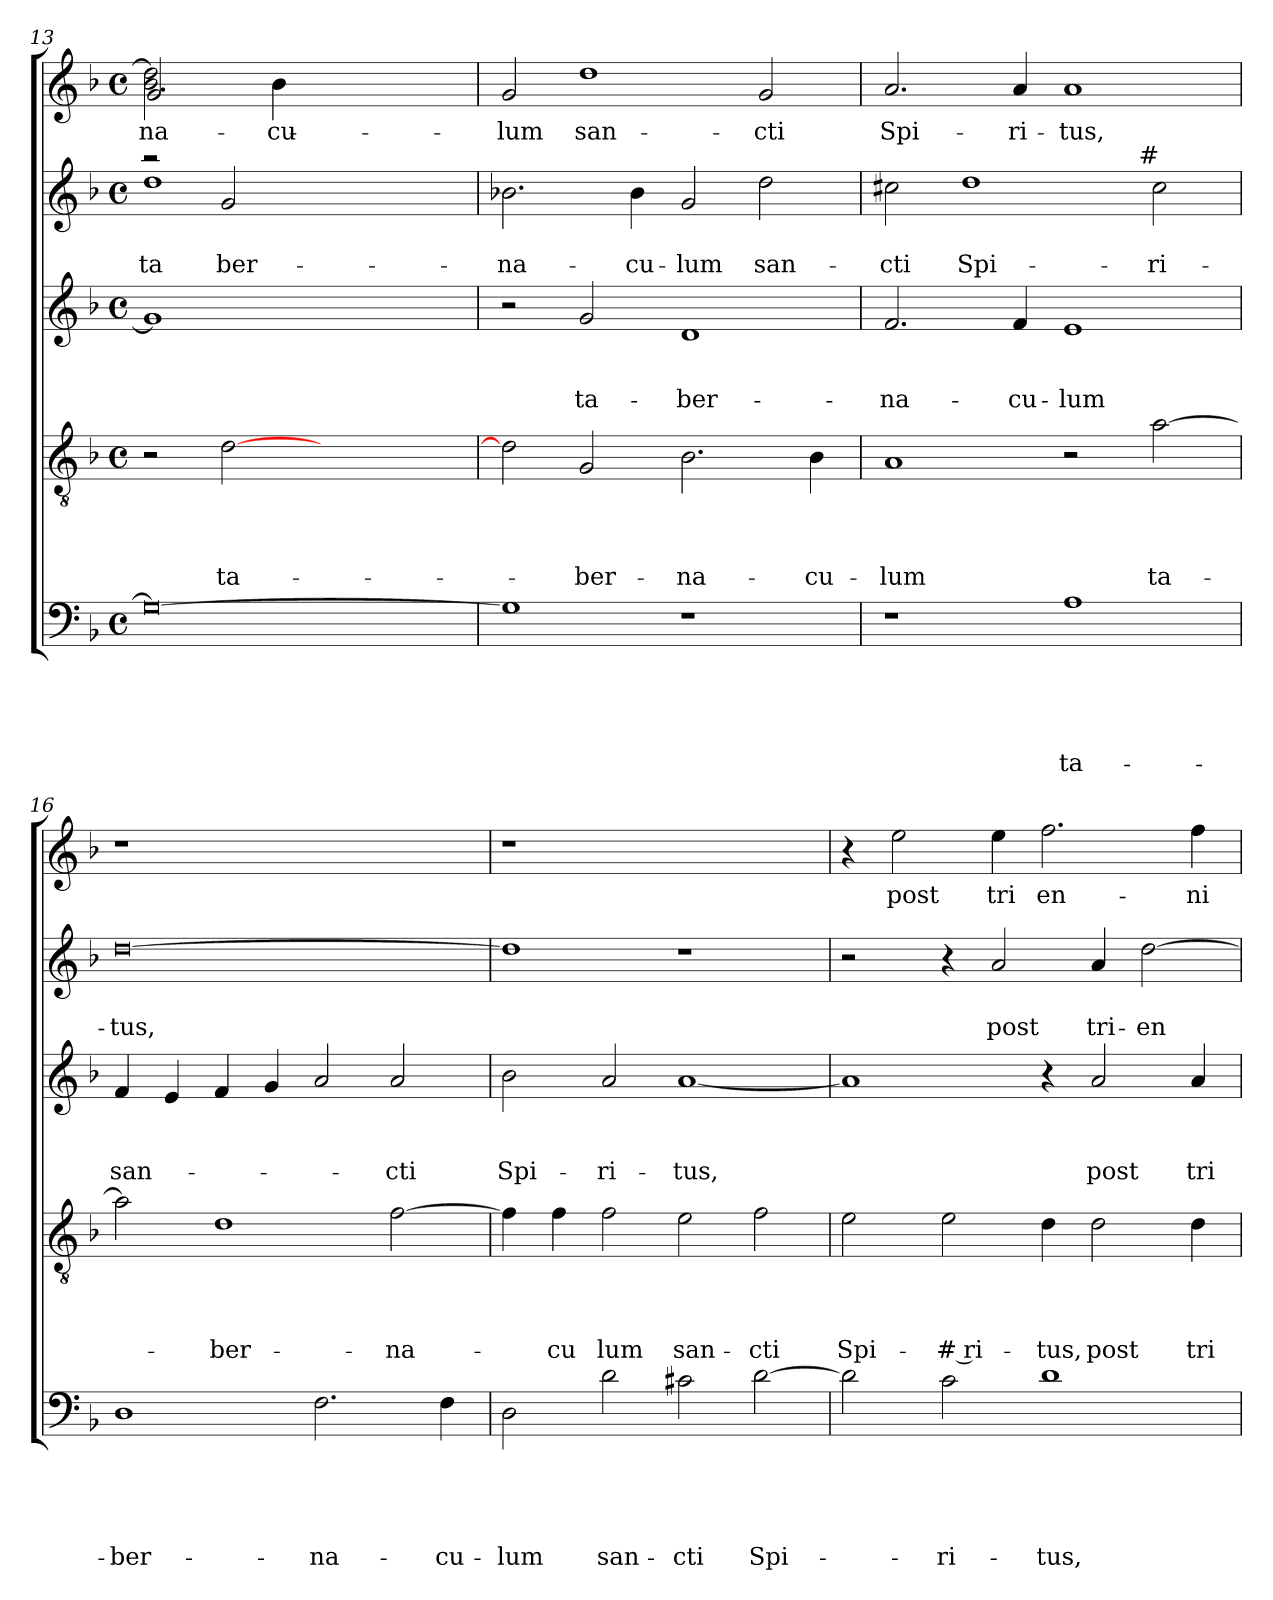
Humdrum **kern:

**kern	**text	**text	**text	**text	**text	**kern	**text	**text	**text	**text	**kern	**text	**text	**text	**kern	**text	**text	**kern	**text
*part5	*part5	*part5	*part5	*part5	*part5	*part4	*part4	*part4	*part4	*part4	*part3	*part3	*part3	*part3	*part2	*part2	*part2	*part1	*part1
*staff5	*staff5	*staff5	*staff5	*staff5	*staff5	*staff4	*staff4	*staff4	*staff4	*staff4	*staff3	*staff3	*staff3	*staff3	*staff2	*staff2	*staff2	*staff1	*staff1
*clefF4	*	*	*	*	*	*clefGv2	*	*	*	*	*clefG2	*	*	*	*clefG2	*	*	*clefG2	*
*k[b-]	*	*	*	*	*	*k[b-]	*	*	*	*	*k[b-]	*	*	*	*k[b-]	*	*	*k[b-]	*
*F:	*	*	*	*	*	*F:	*	*	*	*	*F:	*	*	*	*F:	*	*	*F:	*
*M4/4	*	*	*	*	*	*M4/4	*	*	*	*	*M4/4	*	*	*	*M4/4	*	*	*M4/4	*
*met(c)	*	*	*	*	*	*met(c)	*	*	*	*	*met(c)	*	*	*	*met(c)	*	*	*met(c)	*
=13	=13	=13	=13	=13	=13	=13	=13	=13	=13	=13	=13	=13	=13	=13	=13	=13	=13	=13	=13
*	*	*	*	*	*	*	*	*	*	*	*	*	*	*	*^	*	*	*	*
!	!	!	!	!	!	!	!	!	!	!	!	!	!	!	!	!	!	!LO:LY:b	!	!LO:LY:b
*	*	*	*	*	*	*	*	*	*	*	*	*	*	*	*	*	*	*	*^	*
*	*	*	*	*	*	*	*	*	*	*	*	*	*	*	*	*	*	*	*	*^	*
!	!	!	!	!	!	!	!	!	!	!	!	!	!	!	!	!	!	!	!	!	!	!LO:LY:b:rj
0G_	.	.	.	.	.	2r	.	.	.	.	1g]	.	.	.	2raa	1dd	.	-ta-	2dd\]	2g/	2.b-\	-na-
!	!	!	!	!	!	!	!	!	!	!LO:LY:b	!	!	!	!	!	!	!	!LO:LY:b	!	!	!	!
.	.	.	.	.	.	[>2d\	.	.	.	ta-	.	.	.	.	2g/	.	.	-ber-	1ryy	1ryy	.	.
!	!	!	!	!	!	!	!	!	!	!	!	!	!	!	!	!	!	!	!	!	!	!LO:LY:b
.	.	.	.	.	.	.	.	.	.	.	.	.	.	.	.	.	.	.	.	.	4b-\	-cu
.	.	.	.	.	.	1ryy	.	.	.	.	1ryy	.	.	.	1ryy	1ryy	.	.	.	.	1ryy	.
.	.	.	.	.	.	.	.	.	.	.	.	.	.	.	.	.	.	.	2ryy	2ryy	.	.
*	*	*	*	*	*	*	*	*	*	*	*	*	*	*	*v	*v	*	*	*	*	*	*
*	*	*	*	*	*	*	*	*	*	*	*	*	*	*	*	*	*	*	*v	*v	*
!!LO:PB:g=z
=14	=14	=14	=14	=14	=14	=14	=14	=14	=14	=14	=14	=14	=14	=14	=14	=14	=14	=14	=14	=14
!	!	!	!	!	!	!	!	!	!	!	!	!	!	!	!	!	!LO:LY:b	!	!	!LO:LY:b
*	*	*	*	*	*	*	*	*	*	*	*	*	*	*	*	*	*	*v	*v	*
1G]	.	.	.	.	.	2d\]	.	.	.	.	2r	.	.	.	2.b-X\	.	-na-	2g/	lum
!	!	!	!	!	!	!	!	!	!	!LO:LY:b	!	!	!	!LO:LY:b	!	!	!	!	!LO:LY:b
.	.	.	.	.	.	2G/	.	.	.	-ber-	2g/	.	.	ta-	.	.	.	1dd	san-
!	!	!	!	!	!	!	!	!	!	!	!	!	!	!	!	!	!LO:LY:b	!	!
.	.	.	.	.	.	.	.	.	.	.	.	.	.	.	4b-\	.	-cu-	.	.
!	!	!	!	!	!	!	!	!	!	!LO:LY:b	!	!	!	!LO:LY:b	!	!	!LO:LY:b	!	!
1r	.	.	.	.	.	2.B-\	.	.	.	-na-	1d	.	.	-ber-	2g/	.	-lum	.	.
!	!	!	!	!	!	!	!	!	!	!	!	!	!	!	!	!	!LO:LY:b	!	!LO:LY:b
.	.	.	.	.	.	.	.	.	.	.	.	.	.	.	2dd\	.	san-	2g/	-cti
!	!	!	!	!	!	!	!	!	!	!LO:LY:b	!	!	!	!	!	!	!	!	!
.	.	.	.	.	.	4B-\	.	.	.	-cu-	.	.	.	.	.	.	.	.	.
=15	=15	=15	=15	=15	=15	=15	=15	=15	=15	=15	=15	=15	=15	=15	=15	=15	=15	=15	=15
!	!	!	!	!	!	!	!	!	!	!LO:LY:b	!	!	!	!LO:LY:b	!	!	!LO:LY:b	!	!LO:LY:b
*	*	*	*	*	*	*	*	*	*	*	*	*	*	*	*^	*	*	*	*
1r	.	.	.	.	.	1A	.	.	.	-lum	2.f/	.	.	-na-	2cc#X\	1ryy	.	-cti	2.a/	Spi-
!	!	!	!	!	!	!	!	!	!	!	!	!	!	!	!	!	!	!LO:LY:b	!	!
.	.	.	.	.	.	.	.	.	.	.	.	.	.	.	1dd	.	.	Spi-	.	.
!	!	!	!	!	!	!	!	!	!	!	!	!	!	!LO:LY:b	!	!	!	!	!	!LO:LY:b
.	.	.	.	.	.	.	.	.	.	.	4f/	.	.	-cu-	.	.	.	.	4a/	-ri-
!	!	!	!	!	!LO:LY:b	!	!	!	!	!	!	!	!	!LO:LY:b:rj	!	!	!	!	!	!LO:LY:b
1A	.	.	.	.	ta-	2r	.	.	.	.	1e	.	.	-lum	.	4...ryy	.	.	1a	-tus,
!	!	!	!	!	!	!	!	!	!	!	!	!	!	!	!	!LO:TX:a:t=#	!	!	!	!
.	.	.	.	.	.	.	.	.	.	.	.	.	.	.	.	2ryy	.	.	.	.
!	!	!	!	!	!	!	!	!	!	!LO:LY:b	!	!	!	!	!	!	!	!LO:LY:b	!	!
.	.	.	.	.	.	[>2a\	.	.	.	ta-	.	.	.	.	2cc#\	.	.	-ri-	.	.
.	.	.	.	.	.	.	.	.	.	.	.	.	.	.	.	32ryy	.	.	.	.
=16	=16	=16	=16	=16	=16	=16	=16	=16	=16	=16	=16	=16	=16	=16	=16	=16	=16	=16	=16	=16
!	!	!	!	!	!LO:LY:b	!	!	!	!	!	!	!	!	!LO:LY:b	!	!	!	!LO:LY:b	!	!
*	*	*	*	*	*	*	*	*	*	*	*	*	*	*	*v	*v	*	*	*	*
1D	.	.	.	.	-ber-	2a\]	.	.	.	.	4f/	.	.	san-	[>0dd	.	-tus,	1r	.
.	.	.	.	.	.	.	.	.	.	.	4e/	.	.	.	.	.	.	.	.
!	!	!	!	!	!	!	!	!	!	!LO:LY:b	!	!	!	!	!	!	!	!	!
.	.	.	.	.	.	1d	.	.	.	-ber-	4f/	.	.	.	.	.	.	.	.
.	.	.	.	.	.	.	.	.	.	.	4g/	.	.	.	.	.	.	.	.
!	!	!	!	!	!LO:LY:b	!	!	!	!	!	!	!	!	!	!	!	!	!	!
2.F\	.	.	.	.	-na-	.	.	.	.	.	2a/	.	.	.	.	.	.	1ryy	.
!	!	!	!	!	!	!	!	!	!	!LO:LY:b	!	!	!	!LO:LY:b	!	!	!	!	!
.	.	.	.	.	.	[>2f\	.	.	.	-na-	2a/	.	.	-cti	.	.	.	.	.
!	!	!	!	!	!LO:LY:b	!	!	!	!	!	!	!	!	!	!	!	!	!	!
4F\	.	.	.	.	-cu-	.	.	.	.	.	.	.	.	.	.	.	.	.	.
=17	=17	=17	=17	=17	=17	=17	=17	=17	=17	=17	=17	=17	=17	=17	=17	=17	=17	=17	=17
!	!	!	!	!	!LO:LY:b:rj	!	!	!	!	!	!	!	!	!LO:LY:b	!	!	!	!	!
2D\	.	.	.	.	-lum	4f\]	.	.	.	.	2b-\	.	.	Spi-	1dd]	.	.	1r	.
!	!	!	!	!	!	!	!	!	!	!LO:LY:b	!	!	!	!	!	!	!	!	!
.	.	.	.	.	.	4f\	.	.	.	-cu	.	.	.	.	.	.	.	.	.
!	!	!	!	!	!LO:LY:b	!	!	!	!	!LO:LY:b	!	!	!	!LO:LY:b	!	!	!	!	!
2d\	.	.	.	.	san-	2f\	.	.	.	lum	2a/	.	.	-ri-	.	.	.	.	.
!	!	!	!	!	!LO:LY:b:rj	!	!	!	!	!LO:LY:b	!	!	!	!LO:LY:b	!	!	!	!	!
2c#X\	.	.	.	.	-cti	2e\	.	.	.	san-	[<1a	.	.	-tus,	1r	.	.	1ryy	.
!	!	!	!	!	!LO:LY:b	!	!	!	!	!LO:LY:b:rj	!	!	!	!	!	!	!	!	!
[>2d\	.	.	.	.	Spi-	2f\	.	.	.	-cti	.	.	.	.	.	.	.	.	.
=18	=18	=18	=18	=18	=18	=18	=18	=18	=18	=18	=18	=18	=18	=18	=18	=18	=18	=18	=18
!	!	!	!	!	!	!	!	!	!	!LO:LY:b	!	!	!	!	!	!	!	!	!
2d\]	.	.	.	.	.	2e\	.	.	.	Spi-	1a]	.	.	.	2r	.	.	4r	.
!	!	!	!	!	!	!	!	!	!	!	!	!	!	!	!	!	!	!	!LO:LY:b
.	.	.	.	.	.	.	.	.	.	.	.	.	.	.	.	.	.	2ee\	post
!	!	!	!	!	!LO:LY:b	!	!	!	!	!LO:LY:b:rj	!	!	!	!	!	!	!	!	!
2c\	.	.	.	.	-ri-	2e\	.	.	.	-# ri-	.	.	.	.	4r	.	.	.	.
!	!	!	!	!	!	!	!	!	!	!	!	!	!	!	!	!	!LO:LY:b	!	!LO:LY:b
.	.	.	.	.	.	.	.	.	.	.	.	.	.	.	2a/	.	post	4ee\	tri
!	!	!	!	!	!LO:LY:b	!	!	!	!	!LO:LY:b	!	!	!	!	!	!	!	!	!LO:LY:b
1d	.	.	.	.	-tus,	4d\	.	.	.	-tus,	4r	.	.	.	.	.	.	2.ff\	en-
!	!	!	!	!	!	!	!	!	!	!LO:LY:b	!	!	!	!LO:LY:b	!	!	!LO:LY:b	!	!
.	.	.	.	.	.	2d\	.	.	.	post	2a/	.	.	post	4a/	.	tri-	.	.
!	!	!	!	!	!	!	!	!	!	!	!	!	!	!	!	!	!LO:LY:b:rj	!	!
.	.	.	.	.	.	.	.	.	.	.	.	.	.	.	[<2dd\	.	-en-	.	.
!	!	!	!	!	!	!	!	!	!	!LO:LY:b	!	!	!	!LO:LY:b	!	!	!	!	!LO:LY:b
.	.	.	.	.	.	4d\	.	.	.	tri	4a/	.	.	tri	.	.	.	4ff\	-ni-
=	=	=	=	=	=	=	=	=	=	=	=	=	=	=	=	=	=	=	=
*-	*-	*-	*-	*-	*-	*-	*-	*-	*-	*-	*-	*-	*-	*-	*-	*-	*-	*-	*-
